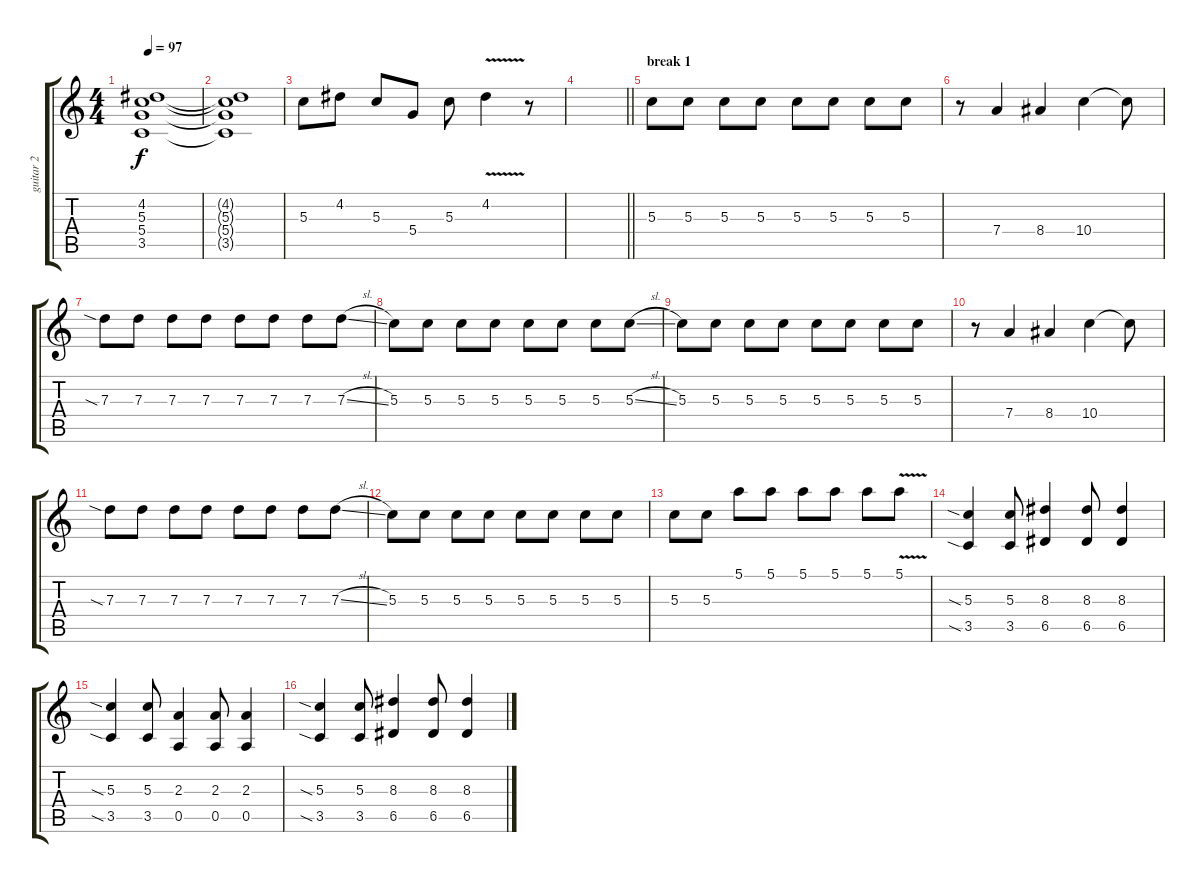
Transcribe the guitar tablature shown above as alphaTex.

\track ("guitar 2" "guitar 2") {instrument electricguitarjazz}
\staff {score tabs}
\tuning (E4 B3 G3 D3 A2 E2) {hide}
\ts (4 4)
\tempo 97
\clef g2
\ks c
(4.2 5.3 5.4 3.5).1{dy f} |
(4.2{t} 5.3{t} 5.4{t} 3.5{t}).1 |
5.3.8 4.2.8 5.3.8 5.4.8 5.3.8 4.2{v}.4 r.8 |
\barLineRight lightlight
|
\section ("" "break 1")
5.3.8 5.3.8 5.3.8 5.3.8 5.3.8 5.3.8 5.3.8 5.3.8 |
r.8 7.4.4 8.4.4 10.4.4 10.4{t}.8 |
7.3{sia}.8 7.3.8 7.3.8 7.3.8 7.3.8 7.3.8 7.3.8 7.3{sl}.8 |
5.3.8 5.3.8 5.3.8 5.3.8 5.3.8 5.3.8 5.3.8 5.3{sl}.8 |
5.3.8 5.3.8 5.3.8 5.3.8 5.3.8 5.3.8 5.3.8 5.3.8 |
r.8 7.4.4 8.4.4 10.4.4 10.4{t}.8 |
7.3{sia}.8 7.3.8 7.3.8 7.3.8 7.3.8 7.3.8 7.3.8 7.3{sl}.8 |
5.3.8 5.3.8 5.3.8 5.3.8 5.3.8 5.3.8 5.3.8 5.3.8 |
5.3.8 5.3.8 5.1.8 5.1.8 5.1.8 5.1.8 5.1.8 5.1{v}.8 |
(5.3{sia} 3.5{sia}).4 (5.3 3.5).8 (8.3 6.5).4 (8.3 6.5).8 (8.3 6.5).4 |
(5.3{sia} 3.5{sia}).4 (5.3 3.5).8 (2.3 0.5).4 (2.3 0.5).8 (2.3 0.5).4 |
(5.3{sia} 3.5{sia}).4 (5.3 3.5).8 (8.3 6.5).4 (8.3 6.5).8 (8.3 6.5).4
